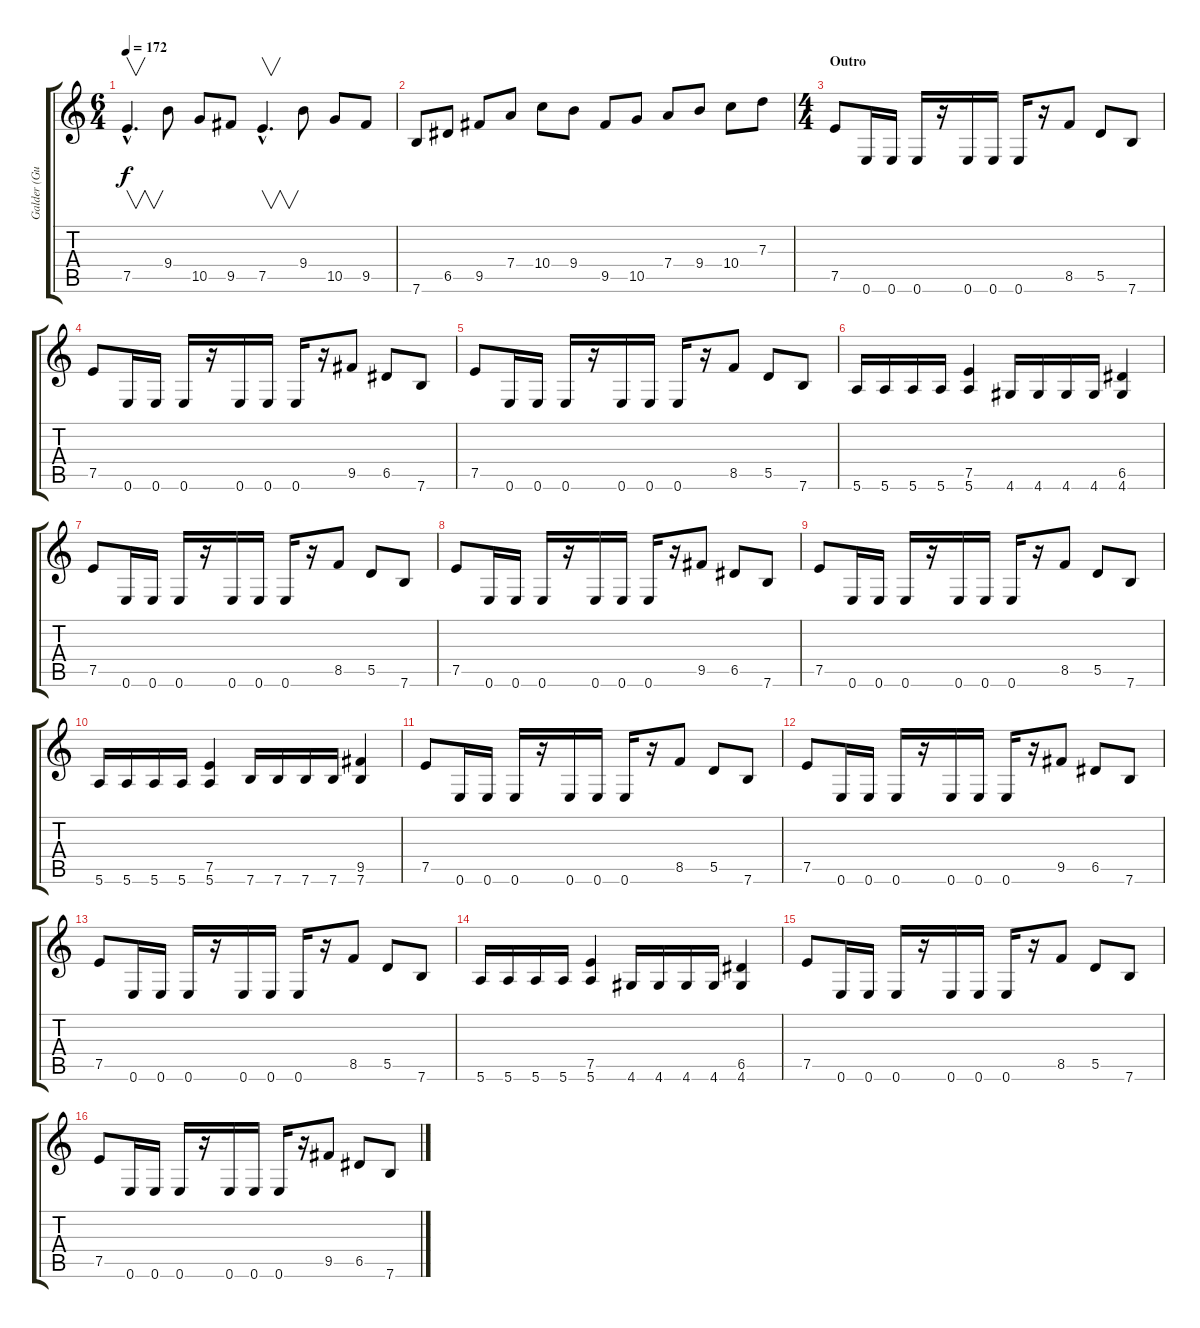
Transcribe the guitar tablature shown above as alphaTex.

\track ("Galder (Guitar2) Solo" "Galder (Gu") {instrument distortionguitar}
\staff {score tabs}
\tuning (E4 B3 G3 D3 A2 E2) {hide}
\ts (6 4)
\tempo 172
\clef g2
\ks c
7.5{hac}.4{v d dy f} 9.4.8 10.5.8 9.5.8 7.5{hac}.4{v d} 9.4.8 10.5.8 9.5.8 |
7.6.8 6.5.8 9.5.8 7.4.8 10.4.8 9.4.8 9.5.8 10.5.8 7.4.8 9.4.8 10.4.8 7.3.8 |
\ts (4 4)
\section ("" "Outro")
7.5.8 0.6.16 0.6.16 0.6.16 r.16 0.6.16 0.6.16 0.6.16 r.16 8.5.8 5.5.8 7.6.8 |
7.5.8 0.6.16 0.6.16 0.6.16 r.16 0.6.16 0.6.16 0.6.16 r.16 9.5.8 6.5.8 7.6.8 |
7.5.8 0.6.16 0.6.16 0.6.16 r.16 0.6.16 0.6.16 0.6.16 r.16 8.5.8 5.5.8 7.6.8 |
5.6.16 5.6.16 5.6.16 5.6.16 (7.5 5.6).4 4.6.16 4.6.16 4.6.16 4.6.16 (6.5 4.6).4 |
7.5.8 0.6.16 0.6.16 0.6.16 r.16 0.6.16 0.6.16 0.6.16 r.16 8.5.8 5.5.8 7.6.8 |
7.5.8 0.6.16 0.6.16 0.6.16 r.16 0.6.16 0.6.16 0.6.16 r.16 9.5.8 6.5.8 7.6.8 |
7.5.8 0.6.16 0.6.16 0.6.16 r.16 0.6.16 0.6.16 0.6.16 r.16 8.5.8 5.5.8 7.6.8 |
5.6.16 5.6.16 5.6.16 5.6.16 (7.5 5.6).4 7.6.16 7.6.16 7.6.16 7.6.16 (9.5 7.6).4 |
7.5.8 0.6.16 0.6.16 0.6.16 r.16 0.6.16 0.6.16 0.6.16 r.16 8.5.8 5.5.8 7.6.8 |
7.5.8 0.6.16 0.6.16 0.6.16 r.16 0.6.16 0.6.16 0.6.16 r.16 9.5.8 6.5.8 7.6.8 |
7.5.8 0.6.16 0.6.16 0.6.16 r.16 0.6.16 0.6.16 0.6.16 r.16 8.5.8 5.5.8 7.6.8 |
5.6.16 5.6.16 5.6.16 5.6.16 (7.5 5.6).4 4.6.16 4.6.16 4.6.16 4.6.16 (6.5 4.6).4 |
7.5.8 0.6.16 0.6.16 0.6.16 r.16 0.6.16 0.6.16 0.6.16 r.16 8.5.8 5.5.8 7.6.8 |
7.5.8 0.6.16 0.6.16 0.6.16 r.16 0.6.16 0.6.16 0.6.16 r.16 9.5.8 6.5.8 7.6.8
